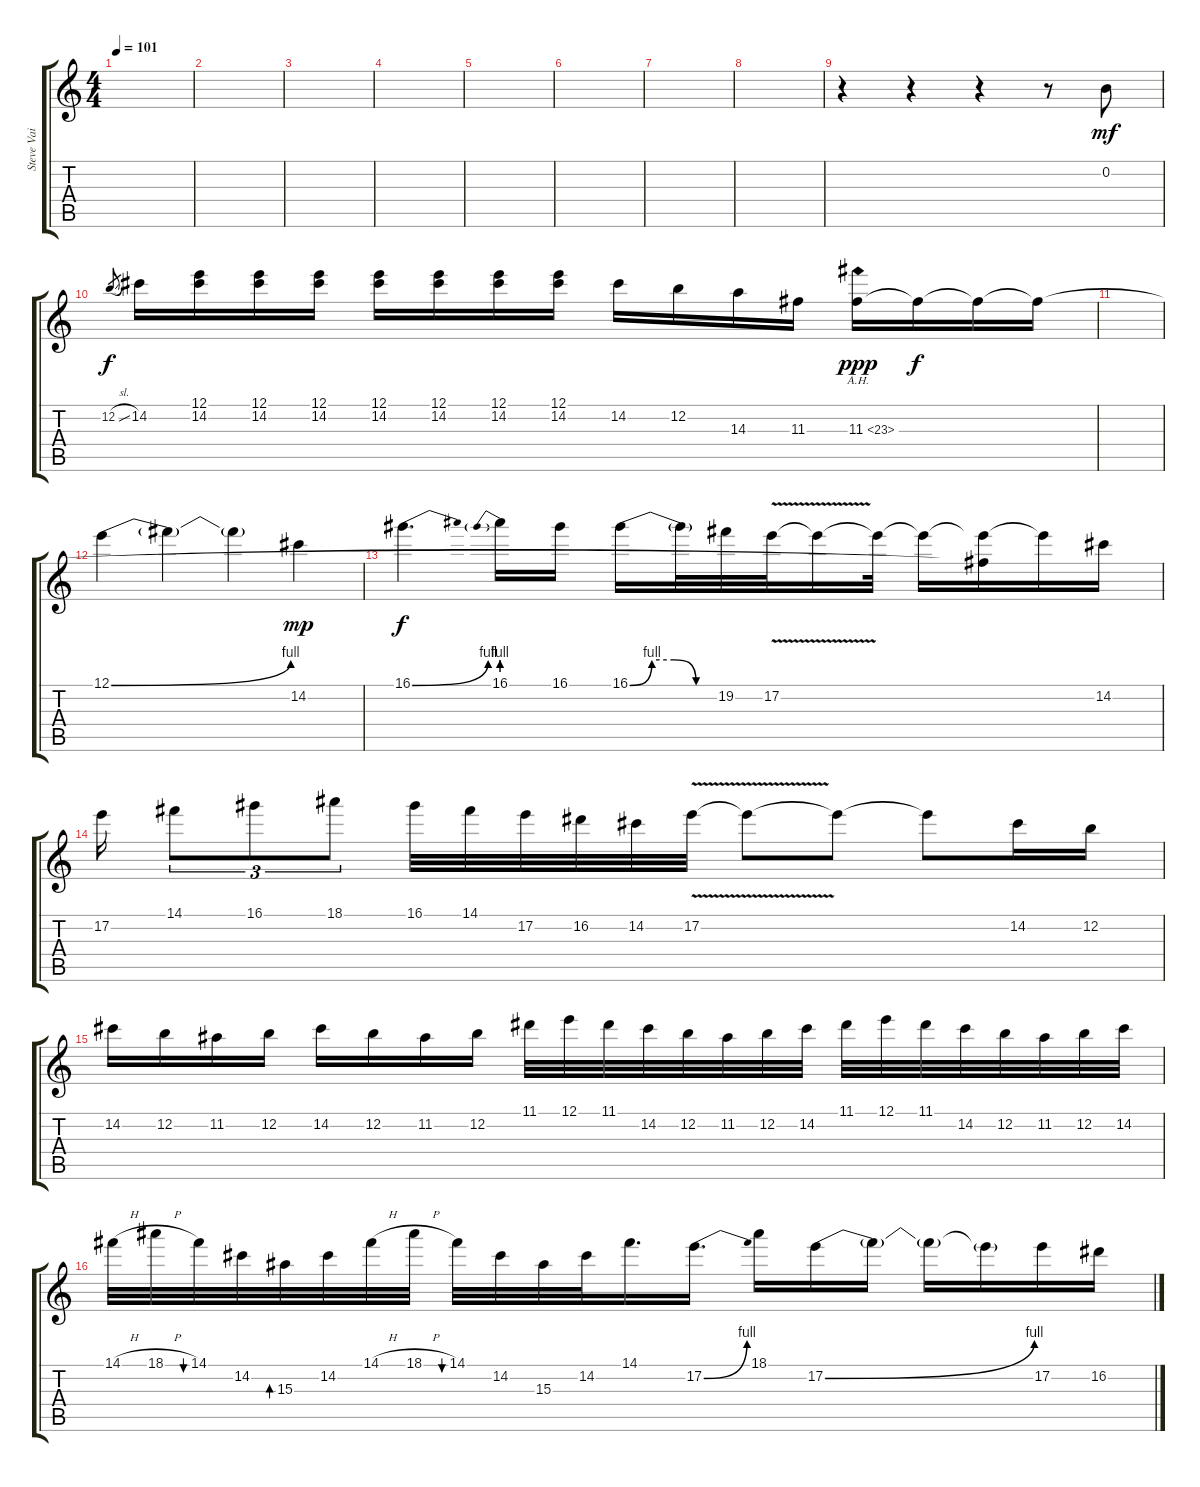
\track ("Steve Vai" "Steve Vai") {instrument distortionguitar}
\staff {score tabs}
\tuning (E4 B3 G3 D3 A2 E2) {hide}
\ts (4 4)
\tempo 101
\clef g2
\ks c
|
|
|
|
|
|
|
|
r.4 r.4 r.4 r.8 0.2.8{dy mf} |
12.2{sl}.8{gr dy f} 14.2.16 (12.1 14.2).16 (12.1 14.2).16 (12.1 14.2).16 (12.1 14.2).16 (12.1 14.2).16 (12.1 14.2).16 (12.1 14.2).16 14.2.16 12.2.16 14.3.16 11.3.16 11.3{ah 12}.16{dy ppp} 11.3{t}.16{dy f} 11.3{t}.16 11.3{t}.16 |
|
12.1{be (bend 0 0 60 4)}.4 12.1{t}.4 12.1{t}.4 14.2.4{dy mp} |
16.1{be (bend 0 0 60 4)}.4{d dy f} 16.1{be (prebend 0 4 60 4)}.16 16.1.16 16.1{be (custom 0 0 15 4 30 4 45 0 60 0)}.16 16.1{t}.32 19.2.32 17.2{v}.32 17.2{t}.16 17.2{t}.32 17.2{t}.16 (17.2{t} 11.3{t}).16 17.2{t}.16 14.2.16 |
17.2.16 14.1.8{tu (3 2)} 16.1.8{tu (3 2)} 18.1.8{tu (3 2)} 16.1.32 14.1.32 17.2.32 16.2.32 14.2.32 17.2{v}.32 17.2{t}.8 17.2{t}.8 17.2{t}.8 14.2.16 12.2.16 |
14.2.16 12.2.16 11.2.16 12.2.16 14.2.16 12.2.16 11.2.16 12.2.16 11.1.32 12.1.32 11.1.32 14.2.32 12.2.32 11.2.32 12.2.32 14.2.32 11.1.32 12.1.32 11.1.32 14.2.32 12.2.32 11.2.32 12.2.32 14.2.32 |
14.1{h}.32 18.1{h}.32 14.1.32{bu 60} 14.2.32 15.3.32{bd 60} 14.2.32 14.1{h}.32 18.1{h}.32 14.1.32{bu 60} 14.2.32 15.3.32 14.2.32 14.1.16{d} 17.2{be (bend 0 0 60 4)}.16{d} 18.1.16 17.2{be (bend 0 0 60 4)}.16 17.2{t}.16 17.2{t}.16 17.2{t}.16 17.2.16 16.2.16
